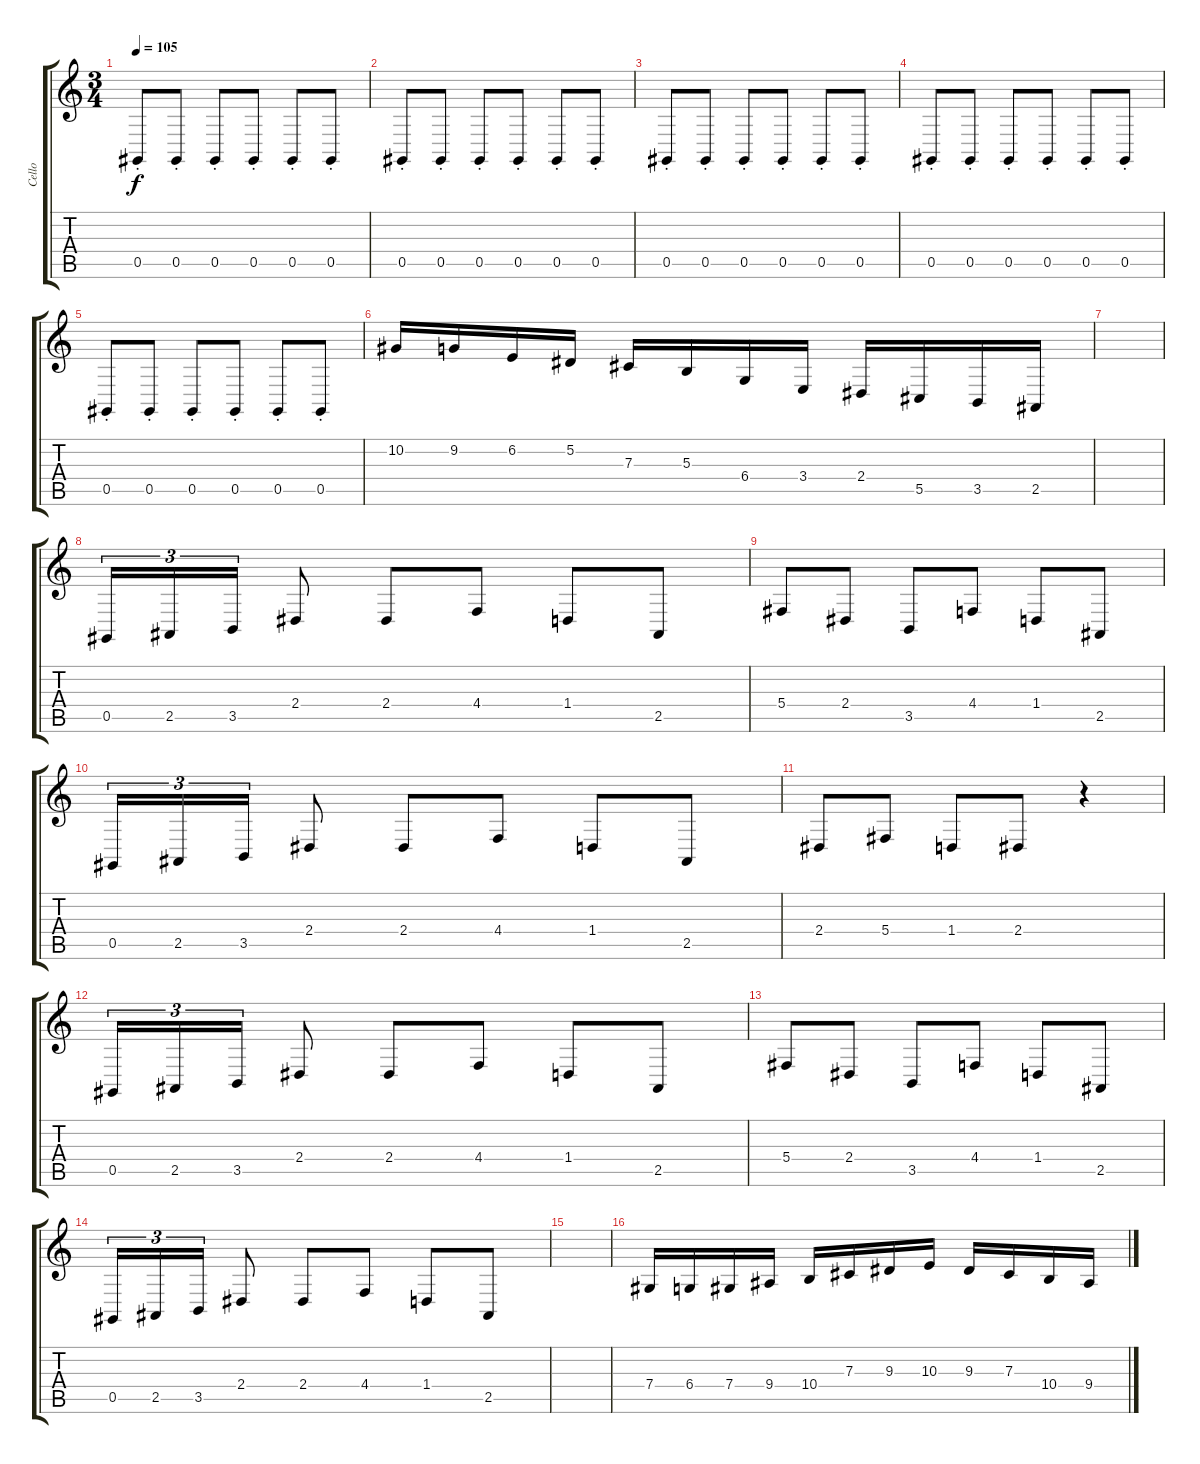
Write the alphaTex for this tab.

\track ("Cello" "Cello") {instrument cello}
\staff {score tabs}
\tuning (Eb4 Bb3 Gb3 Db3 Ab2 Eb2) {hide}
\ts (3 4)
\tempo 105
\clef g2
\ks c
0.5{st}.8{dy f} 0.5{st}.8 0.5{st}.8 0.5{st}.8 0.5{st}.8 0.5{st}.8 |
0.5{st}.8 0.5{st}.8 0.5{st}.8 0.5{st}.8 0.5{st}.8 0.5{st}.8 |
0.5{st}.8 0.5{st}.8 0.5{st}.8 0.5{st}.8 0.5{st}.8 0.5{st}.8 |
0.5{st}.8 0.5{st}.8 0.5{st}.8 0.5{st}.8 0.5{st}.8 0.5{st}.8 |
0.5{st}.8 0.5{st}.8 0.5{st}.8 0.5{st}.8 0.5{st}.8 0.5{st}.8 |
10.2.16 9.2.16 6.2.16 5.2.16 7.3.16 5.3.16 6.4.16 3.4.16 2.4.16 5.5.16 3.5.16 2.5.16 |
|
0.5.16{tu (3 2)} 2.5.16{tu (3 2)} 3.5.16{tu (3 2)} 2.4.8 2.4.8 4.4.8 1.4.8 2.5.8 |
5.4.8 2.4.8 3.5.8 4.4.8 1.4.8 2.5.8 |
0.5.16{tu (3 2)} 2.5.16{tu (3 2)} 3.5.16{tu (3 2)} 2.4.8 2.4.8 4.4.8 1.4.8 2.5.8 |
2.4.8 5.4.8 1.4.8 2.4.8 r.4 |
0.5.16{tu (3 2)} 2.5.16{tu (3 2)} 3.5.16{tu (3 2)} 2.4.8 2.4.8 4.4.8 1.4.8 2.5.8 |
5.4.8 2.4.8 3.5.8 4.4.8 1.4.8 2.5.8 |
0.5.16{tu (3 2)} 2.5.16{tu (3 2)} 3.5.16{tu (3 2)} 2.4.8 2.4.8 4.4.8 1.4.8 2.5.8 |
|
7.4.16 6.4.16 7.4.16 9.4.16 10.4.16 7.3.16 9.3.16 10.3.16 9.3.16 7.3.16 10.4.16 9.4.16
